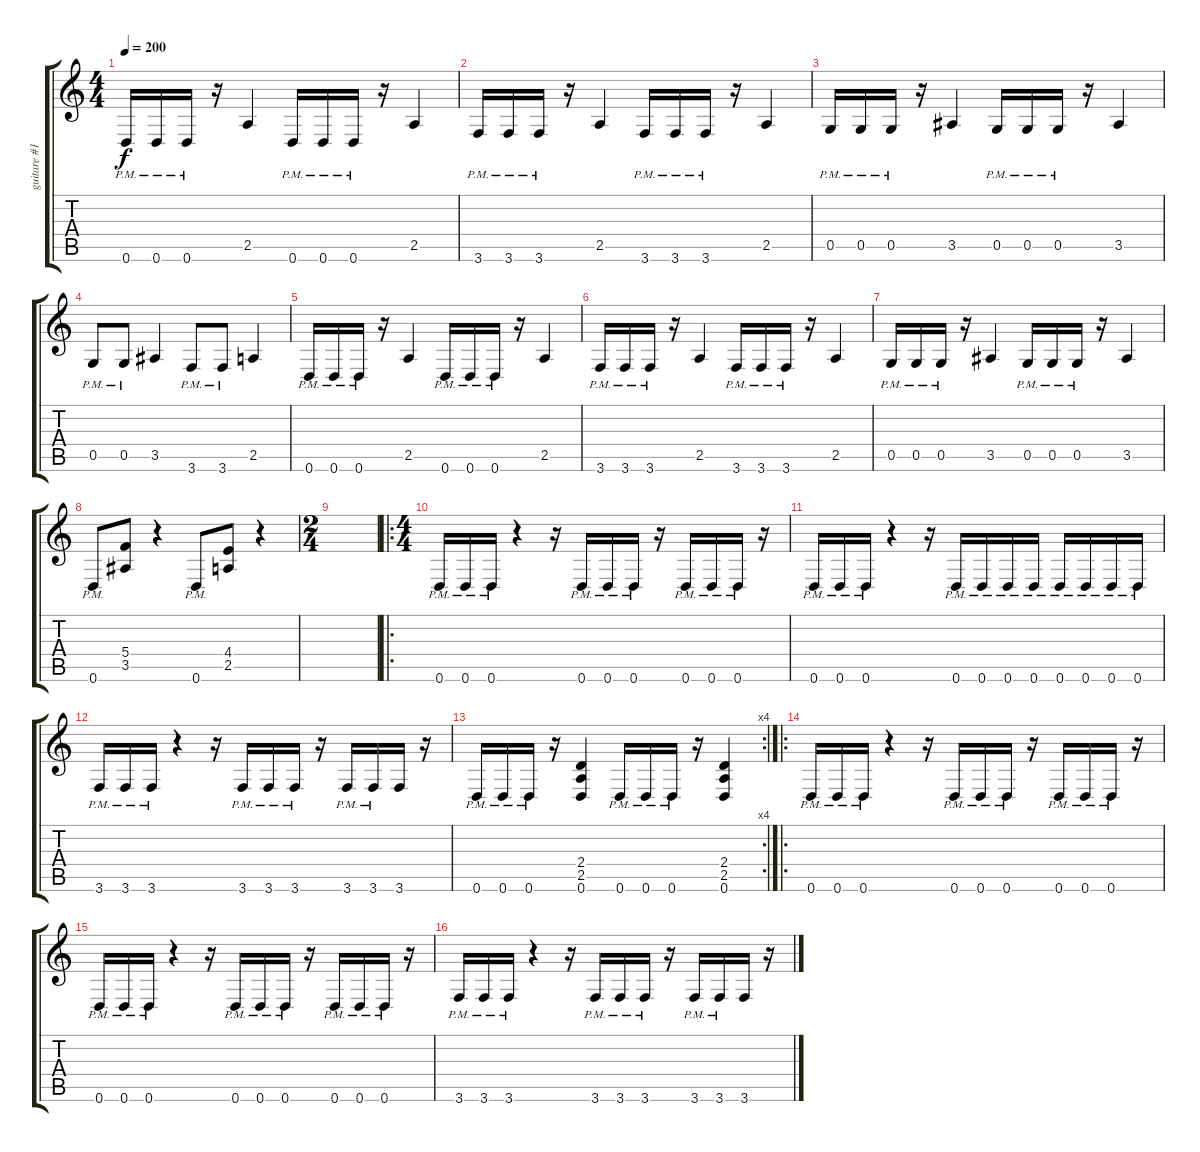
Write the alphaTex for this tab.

\track ("guitare #1" "guitare #1") {instrument distortionguitar}
\staff {score tabs}
\tuning (D4 A3 F3 C3 G2 D2) {hide}
\ts (4 4)
\tempo 200
\clef g2
\ks c
0.6{pm}.16{dy f} 0.6{pm}.16 0.6{pm}.16 r.16 2.5.4 0.6{pm}.16 0.6{pm}.16 0.6{pm}.16 r.16 2.5.4 |
3.6{pm}.16 3.6{pm}.16 3.6{pm}.16 r.16 2.5.4 3.6{pm}.16 3.6{pm}.16 3.6{pm}.16 r.16 2.5.4 |
0.5{pm}.16 0.5{pm}.16 0.5{pm}.16 r.16 3.5.4 0.5{pm}.16 0.5{pm}.16 0.5{pm}.16 r.16 3.5.4 |
0.5{pm}.8 0.5{pm}.8 3.5.4 3.6{pm}.8 3.6{pm}.8 2.5.4 |
0.6{pm}.16 0.6{pm}.16 0.6{pm}.16 r.16 2.5.4 0.6{pm}.16 0.6{pm}.16 0.6{pm}.16 r.16 2.5.4 |
3.6{pm}.16 3.6{pm}.16 3.6{pm}.16 r.16 2.5.4 3.6{pm}.16 3.6{pm}.16 3.6{pm}.16 r.16 2.5.4 |
0.5{pm}.16 0.5{pm}.16 0.5{pm}.16 r.16 3.5.4 0.5{pm}.16 0.5{pm}.16 0.5{pm}.16 r.16 3.5.4 |
0.6{pm}.8 (5.4 3.5).8 r.4 0.6{pm}.8 (4.4 2.5).8 r.4 |
\ts (2 4)
|
\ro
\ts (4 4)
0.6{pm}.16 0.6{pm}.16 0.6{pm}.16 r.4 r.16 0.6{pm}.16 0.6{pm}.16 0.6{pm}.16 r.16 0.6{pm}.16 0.6{pm}.16 0.6{pm}.16 r.16 |
0.6{pm}.16 0.6{pm}.16 0.6{pm}.16 r.4 r.16 0.6{pm}.16 0.6{pm}.16 0.6{pm}.16 0.6{pm}.16 0.6{pm}.16 0.6{pm}.16 0.6{pm}.16 0.6{pm}.16 |
3.6{pm}.16 3.6{pm}.16 3.6{pm}.16 r.4 r.16 3.6{pm}.16 3.6{pm}.16 3.6{pm}.16 r.16 3.6{pm}.16 3.6{pm}.16 3.6.16 r.16 |
\rc 4
0.6{pm}.16 0.6{pm}.16 0.6{pm}.16 r.16 (2.4 2.5 0.6).4 0.6{pm}.16 0.6{pm}.16 0.6{pm}.16 r.16 (2.4 2.5 0.6).4 |
\ro
0.6{pm}.16 0.6{pm}.16 0.6{pm}.16 r.4 r.16 0.6{pm}.16 0.6{pm}.16 0.6{pm}.16 r.16 0.6{pm}.16 0.6{pm}.16 0.6{pm}.16 r.16 |
0.6{pm}.16 0.6{pm}.16 0.6{pm}.16 r.4 r.16 0.6{pm}.16 0.6{pm}.16 0.6{pm}.16 r.16 0.6{pm}.16 0.6{pm}.16 0.6{pm}.16 r.16 |
3.6{pm}.16 3.6{pm}.16 3.6{pm}.16 r.4 r.16 3.6{pm}.16 3.6{pm}.16 3.6{pm}.16 r.16 3.6{pm}.16 3.6{pm}.16 3.6.16 r.16
